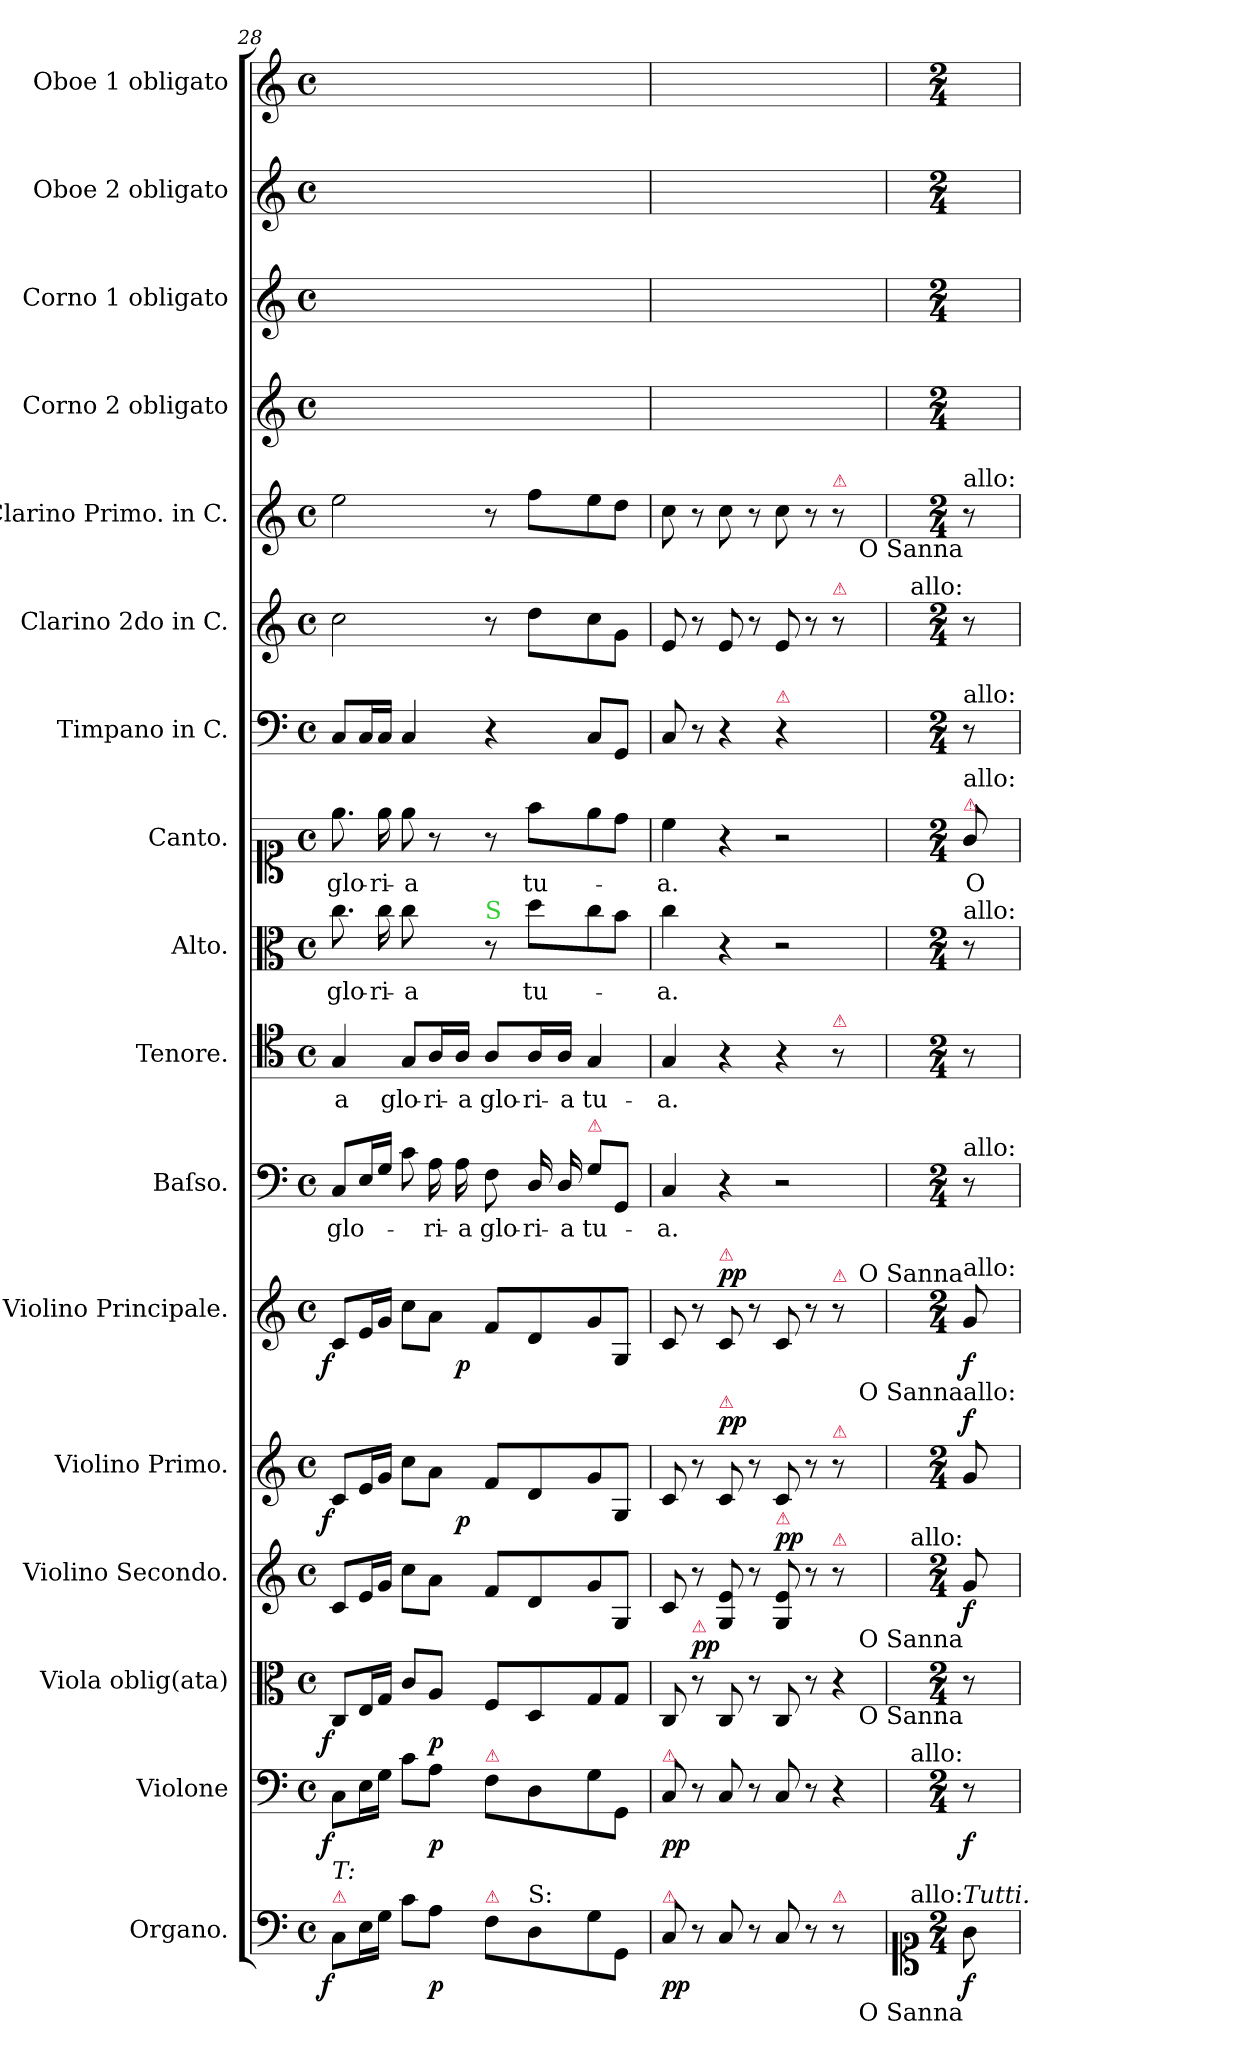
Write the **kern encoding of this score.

**kern	**dynam	**kern	**dynam	**kern	**dynam	**kern	**dynam	**kern	**dynam	**kern	**dynam	**kern	**text	**kern	**text	**kern	**text	**kern	**text	**kern	**kern	**kern	**kern	**kern	**kern	**kern
*part17	*part17	*part16	*part16	*part15	*part15	*part14	*part14	*part13	*part13	*part12	*part12	*part11	*part11	*part10	*part10	*part9	*part9	*part8	*part8	*part7	*part6	*part5	*part4	*part3	*part2	*part1
*staff17	*staff17	*staff16	*staff16	*staff15	*staff15	*staff14	*staff14	*staff13	*staff13	*staff12	*staff12	*staff11	*staff11	*staff10	*staff10	*staff9	*staff9	*staff8	*staff8	*staff7	*staff6	*staff5	*staff4	*staff3	*staff2	*staff1
*I"Organo.	*	*I"Violone	*	*I"Viola oblig(ata)	*	*I"Violino Secondo.	*	*I"Violino Primo.	*	*I"Violino Principale.	*	*I"Baſso.	*	*I"Tenore.	*	*I"Alto.	*	*I"Canto.	*	*I"Timpano in C.	*I"Clarino 2do in C.	*I"Clarino Primo. in C.	*I"Corno 2 obligato	*I"Corno 1 obligato	*I"Oboe 2 obligato	*I"Oboe 1 obligato
*I'Org.	*	*I'Vlne	*	*I'Vla.	*	*	*	*I'Vn I	*	*I'Vln. Princ.	*	*I'B.	*	*I'T.	*	*I'A.	*	*I'C.	*	*I'Timp.	*I'Clno 2 in C.	*I'Clno 1 in C	*I'[C. 2 obl.]	*I'[C. 1 obl.]	*I'[Ob. 2]	*I'[Ob. 1]
*clefF4	*	*clefF4	*	*clefC3	*	*clefG2	*	*clefG2	*	*clefG2	*	*clefF4	*	*clefC4	*	*clefC3	*	*clefC1	*	*clefF4	*clefG2	*clefG2	*clefG2	*clefG2	*clefG2	*clefG2
*k[]	*	*k[]	*	*k[]	*	*k[]	*	*k[]	*	*k[]	*	*k[]	*	*k[]	*	*k[]	*	*k[]	*	*k[]	*k[]	*k[]	*k[]	*k[]	*k[]	*k[]
*M4/4	*	*M4/4	*	*M4/4	*	*M4/4	*	*M4/4	*	*M4/4	*	*M4/4	*	*M4/4	*	*M4/4	*	*M4/4	*	*M4/4	*M4/4	*M4/4	*M4/4	*M4/4	*M4/4	*M4/4
*met(c)	*	*met(c)	*	*met(c)	*	*met(c)	*	*met(c)	*	*met(c)	*	*met(c)	*	*met(c)	*	*met(c)	*	*met(c)	*	*met(c)	*met(c)	*met(c)	*met(c)	*met(c)	*met(c)	*met(c)
=28	=28	=28	=28	=28	=28	=28	=28	=28	=28	=28	=28	=28	=28	=28	=28	=28	=28	=28	=28	=28	=28	=28	=28	=28	=28	=28
!LO:TX:a:color=crimson:t=⚠	!	!	!	!	!	!	!	!	!	!	!	!	!	!	!	!	!	!	!	!	!	!	!	!	!	!
!LO:TX:a:i:t=T&colon;	!	!	!	!	!	!	!	!	!	!	!	!	!	!	!	!	!	!	!	!	!	!	!	!	!	!
!	!LO:DY:rj	!	!LO:DY:rj	!	!LO:DY:rj	!	!	!	!LO:DY:rj	!	!LO:DY:b:rj	!	!	!	!	!	!	!	!	!	!	!	!	!	!	!
*	*	*	*	*	*	*	*	*^	*	*^	*	*	*	*	*	*	*	*	*	*	*	*	*	*	*	*
8C\L	f	8C\L	f	8C/L	f	8c/L	.	8c/L	4..ryy	f	8c/L	4..ryy	f	8C/L	glo-	4G/	-a	8.cc\	glo-	8.ee\	glo-	8C/L	2cc\	2ee\	1ryy	1ryy	1ryy	1ryy
16E\L	.	16E\L	.	16E/L	.	16e/L	.	16e/L	.	.	16e/L	.	.	16E/L	.	.	.	.	.	.	.	16C/L	.	.	.	.	.	.
16G\JJ	.	16G\JJ	.	16G/JJ	.	16g/JJ	.	16g/JJ	.	.	16g/JJ	.	.	16G/JJ	.	.	.	16cc\	-ri-	16ee\	-ri-	16C/JJ	.	.	.	.	.	.
8c\L	.	8c\L	.	8c/L	.	8cc\L	.	8cc\L	.	.	8cc\L	.	.	8c\	.	8G/L	glo-	8cc\	-a	8ee\	-a	4C/	.	.	.	.	.	.
8A\J	p	8A\J	p	8A/J	p	8a\J	.	8a\J	.	.	8a\J	.	.	16A\	-ri-	16A/L	-ri-	8ryy	.	8r	.	.	.	.	.	.	.	.
!	!	!	!	!	!	!	!	!	!	!	!	!	!LO:DY:b	!	!	!	!	!	!	!	!	!	!	!	!	!	!	!
.	.	.	.	.	.	.	.	.	2ryy	p	.	2ryy	p	16A\	-a	16A/JJ	-a	.	.	.	.	.	.	.	.	.	.	.
!	!	!	!	!	!	!	!	!	!	!	!	!	!	!	!	!	!	!LO:TX:a:color=limegreen:t=S	!	!	!	!	!	!	!	!	!	!
!	!	!LO:TX:a:color=crimson:t=⚠	!	!	!	!	!	!	!	!	!	!	!	!	!	!	!	!	!	!	!	!	!	!	!	!	!	!
!LO:TX:a:color=crimson:t=⚠	!	!	!	!	!	!	!	!	!	!	!	!	!	!	!	!	!	!	!	!	!	!	!	!	!	!	!	!
8F\L	.	8F\L	.	8F/L	.	8f/L	.	8f/L	.	.	8f/L	.	.	8F\	glo-	8A/L	glo-	8r	.	8r	.	4r	8r	8r	.	.	.	.
!LO:TX:a:t=S&colon;	!	!	!	!	!	!	!	!	!	!	!	!	!	!	!	!	!	!	!	!	!	!	!	!	!	!	!	!
8D\	.	8D\	.	8D/	.	8d/	.	8d/	.	.	8d/	.	.	16D/	-ri-	16A/L	-ri-	8dd\L	tu-	8ff\L	tu-	.	8dd\L	8ff\L	.	.	.	.
.	.	.	.	.	.	.	.	.	.	.	.	.	.	16D/	-a	16A/JJ	-a	.	.	.	.	.	.	.	.	.	.	.
!	!	!	!	!	!	!	!	!	!	!	!	!	!	!LO:TX:a:color=crimson:t=⚠	!	!	!	!	!	!	!	!	!	!	!	!	!	!
8G\	.	8G\	.	8G/	.	8g/	.	8g/	.	.	8g/	.	.	8G\L	tu-	4G/	tu-	8cc\	.	8ee\	.	8C/L	8cc\	8ee\	.	.	.	.
8GG/J	.	8GG/J	.	8G/J	.	8G/J	.	8G/J	.	.	8G/J	.	.	8GG/J	.	.	.	8b\J	.	8dd\J	.	8GG/J	8g\J	8dd\J	.	.	.	.
.	.	.	.	.	.	.	.	.	16ryy	.	.	16ryy	.	.	.	.	.	.	.	.	.	.	.	.	.	.	.	.
=29	=29	=29	=29	=29	=29	=29	=29	=29	=29	=29	=29	=29	=29	=29	=29	=29	=29	=29	=29	=29	=29	=29	=29	=29	=29	=29	=29	=29
!	!	!LO:TX:a:color=crimson:t=⚠	!	!	!	!	!	!	!	!	!	!	!	!	!	!	!	!	!	!	!	!	!	!	!	!	!	!
!LO:TX:a:color=crimson:t=⚠	!	!	!	!	!	!	!	!	!	!	!	!	!	!	!	!	!	!	!	!	!	!	!	!	!	!	!	!
*	*	*	*	*	*	*	*	*v	*v	*	*	*	*	*	*	*	*	*	*	*	*	*	*	*	*	*	*	*
*	*	*	*	*	*	*	*	*	*	*v	*v	*	*	*	*	*	*	*	*	*	*	*	*	*	*	*	*
8C/	pp	8C/	pp	8C/	.	8c/	.	8c/	.	8c/	.	4C/	-a.	4G/	-a.	4cc\	-a.	4cc\	-a.	8C/	8e/	8cc\	1ryy	1ryy	1ryy	1ryy
!	!	!	!	!LO:TX:a:color=crimson:t=⚠	!	!	!	!	!	!	!	!	!	!	!	!	!	!	!	!	!	!	!	!	!	!
!	!	!	!	!	!LO:DY:a	!	!	!	!	!	!	!	!	!	!	!	!	!	!	!	!	!	!	!	!	!
8r	.	8r	.	8r	pp	8r	.	8r	.	8r	.	.	.	.	.	.	.	.	.	8r	8r	8r	.	.	.	.
!	!	!	!	!	!	!	!	!	!	!LO:TX:a:color=crimson:t=⚠	!	!	!	!	!	!	!	!	!	!	!	!	!	!	!	!
!	!	!	!	!	!	!	!	!LO:TX:a:color=crimson:t=⚠	!	!	!	!	!	!	!	!	!	!	!	!	!	!	!	!	!	!
!	!	!	!	!	!	!	!	!	!LO:DY:a	!	!LO:DY:a	!	!	!	!	!	!	!	!	!	!	!	!	!	!	!
8C/	.	8C/	.	8C/	.	8G/ 8e/	.	8c/	pp	8c/	pp	4r	.	4r	.	4r	.	4r	.	4r	8e/	8cc\	.	.	.	.
8r	.	8r	.	8r	.	8r	.	8r	.	8r	.	.	.	.	.	.	.	.	.	.	8r	8r	.	.	.	.
!	!	!	!	!	!	!	!	!	!	!	!	!	!	!	!	!	!	!	!	!LO:TX:a:color=crimson:t=⚠	!	!	!	!	!	!
!	!	!	!	!	!	!LO:TX:a:color=crimson:t=⚠	!	!	!	!	!	!	!	!	!	!	!	!	!	!	!	!	!	!	!	!
!	!	!	!	!	!	!	!LO:DY:a	!	!	!	!	!	!	!	!	!	!	!	!	!	!	!	!	!	!	!
8C/	.	8C/	.	8C/	.	8G/ 8e/	pp	8c/	.	8c/	.	2r	.	4r	.	2r	.	2r	.	4r	8e/	8cc\	.	.	.	.
8r	.	8r	.	8r	.	8r	.	8r	.	8r	.	.	.	.	.	.	.	.	.	.	8r	8r	.	.	.	.
!	!	!	!	!	!	!	!	!	!	!	!	!	!	!	!	!	!	!	!	!	!	!LO:TX:a:color=crimson:t=⚠	!	!	!	!
!	!	!	!	!	!	!	!	!	!	!	!	!	!	!	!	!	!	!	!	!	!LO:TX:a:color=crimson:t=⚠	!	!	!	!	!
!	!	!	!	!	!	!	!	!	!	!	!	!	!	!LO:TX:a:color=crimson:t=⚠	!	!	!	!	!	!	!	!	!	!	!	!
!	!	!	!	!	!	!	!	!	!	!LO:TX:a:color=crimson:t=⚠	!	!	!	!	!	!	!	!	!	!	!	!	!	!	!	!
!	!	!	!	!	!	!	!	!LO:TX:a:color=crimson:t=⚠	!	!	!	!	!	!	!	!	!	!	!	!	!	!	!	!	!	!
!	!	!	!	!	!	!LO:TX:a:color=crimson:t=⚠	!	!	!	!	!	!	!	!	!	!	!	!	!	!	!	!	!	!	!	!
!LO:TX:a:color=crimson:t=⚠	!	!	!	!	!	!	!	!	!	!	!	!	!	!	!	!	!	!	!	!	!	!	!	!	!	!
8r	.	4r	.	4r	.	8r	.	8r	.	8r	.	.	.	8r	.	.	.	.	.	4ryy	8r	8r	.	.	.	.
8ryy	.	.	.	.	.	8ryy	.	8ryy	.	8ryy	.	.	.	8ryy	.	.	.	.	.	.	8ryy	8ryy	.	.	.	.
=30	=30	=30	=30	=30	=30	=30	=30	=30	=30	=30	=30	=30	=30	=30	=30	=30	=30	=30	=30	=30	=30	=30	=30	=30	=30	=30
*clefC1	*	*	*	*	*	*	*	*	*	*	*	*	*	*	*	*	*	*	*	*	*	*	*	*	*	*
*M2/4	*	*M2/4	*	*M2/4	*	*M2/4	*	*M2/4	*	*M2/4	*	*M2/4	*	*M2/4	*	*M2/4	*	*M2/4	*	*M2/4	*M2/4	*M2/4	*M2/4	*M2/4	*M2/4	*M2/4
!	!	!	!	!	!	!	!	!	!	!	!	!	!	!	!	!	!	!	!	!	!	!LO:TX:b:rj:t=O Sanna	!	!	!	!
!	!	!	!	!	!	!	!	!	!	!	!	!	!	!	!	!	!	!	!	!	!	!LO:TX:a:t=allo&colon;	!	!	!	!
!	!	!	!	!	!	!	!	!	!	!	!	!	!	!	!	!	!	!	!	!	!LO:TX:a:rj:t=allo&colon;	!	!	!	!	!
!	!	!	!	!	!	!	!	!	!	!	!	!	!	!	!	!	!	!	!	!LO:TX:a:t=allo&colon;	!	!	!	!	!	!
!	!	!	!	!	!	!	!	!	!	!	!	!	!	!	!	!	!	!LO:TX:a:color=crimson:t=⚠	!	!	!	!	!	!	!	!
!	!	!	!	!	!	!	!	!	!	!	!	!	!	!	!	!	!	!LO:TX:a:t=allo&colon;	!	!	!	!	!	!	!	!
!	!	!	!	!	!	!	!	!	!	!	!	!	!	!	!	!LO:TX:a:t=allo&colon;	!	!	!	!	!	!	!	!	!	!
!	!	!	!	!	!	!	!	!	!	!	!	!LO:TX:a:t=allo&colon;	!	!	!	!	!	!	!	!	!	!	!	!	!	!
!	!	!	!	!	!	!	!	!	!	!LO:TX:a:rj:t=O Sanna	!	!	!	!	!	!	!	!	!	!	!	!	!	!	!	!
!	!	!	!	!	!	!	!	!	!	!LO:TX:a:t=allo&colon;	!	!	!	!	!	!	!	!	!	!	!	!	!	!	!	!
!	!	!	!	!	!	!	!	!LO:TX:a:rj:t=O Sanna	!	!	!	!	!	!	!	!	!	!	!	!	!	!	!	!	!	!
!	!	!	!	!	!	!	!	!LO:TX:a:t=allo&colon;	!	!	!	!	!	!	!	!	!	!	!	!	!	!	!	!	!	!
!	!	!	!	!	!	!LO:TX:b:rj:t=O Sanna	!	!	!	!	!	!	!	!	!	!	!	!	!	!	!	!	!	!	!	!
!	!	!	!	!	!	!LO:TX:a:rj:t=allo&colon;	!	!	!	!	!	!	!	!	!	!	!	!	!	!	!	!	!	!	!	!
!	!	!	!	!LO:TX:b:rj:t=O Sanna	!	!	!	!	!	!	!	!	!	!	!	!	!	!	!	!	!	!	!	!	!	!
!	!	!LO:TX:a:rj:t=allo&colon;	!	!	!	!	!	!	!	!	!	!	!	!	!	!	!	!	!	!	!	!	!	!	!	!
!LO:TX:b:rj:t=O Sanna	!	!	!	!	!	!	!	!	!	!	!	!	!	!	!	!	!	!	!	!	!	!	!	!	!	!
!LO:TX:a:i:t=Tutti.	!	!	!	!	!	!	!	!	!	!	!	!	!	!	!	!	!	!	!	!	!	!	!	!	!	!
!LO:TX:a:rj:t=allo&colon;	!	!	!	!	!	!	!	!	!	!	!	!	!	!	!	!	!	!	!	!	!	!	!	!	!	!
!	!	!	!	!	!	!	!	!	!LO:DY:a	!	!LO:DY:b	!	!	!	!	!	!	!	!	!	!	!	!	!	!	!
8g\	f	8r	f	8r	.	8g/	f	8g/	f	8g/	f	8r	.	8r	.	8r	.	8g/	O-	8r	8r	8r	8ryy	8ryy	8ryy	8ryy
=	=	=	=	=	=	=	=	=	=	=	=	=	=	=	=	=	=	=	=	=	=	=	=	=	=	=
*-	*-	*-	*-	*-	*-	*-	*-	*-	*-	*-	*-	*-	*-	*-	*-	*-	*-	*-	*-	*-	*-	*-	*-	*-	*-	*-
